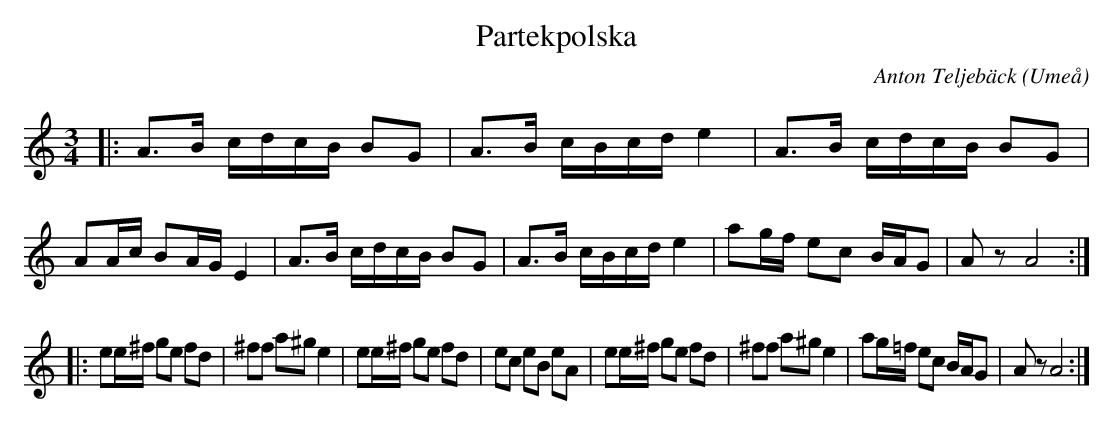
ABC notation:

X:1
T:Partekpolska
O:Umeå
C:Anton Teljebäck
M:3/4
L:1/8
K:Am
|: A>B c/d/c/B/ BG | A>B c/B/c/d/ e2 |A>B c/d/c/B/ BG | AA/c/ BA/G/ E2 |A>B c/d/c/B/ BG | A>B c/B/c/d/ e2 | ag/f/ ec B/A/G | Az A4 :|
|: ee/^f/ ge fd | ^ff a^g e2 | ee/^f/ ge fd | ec eB eA |ee/^f/ ge fd | ^ff a^g e2| ag/=f/ ec B/A/G | Az A4 :|
